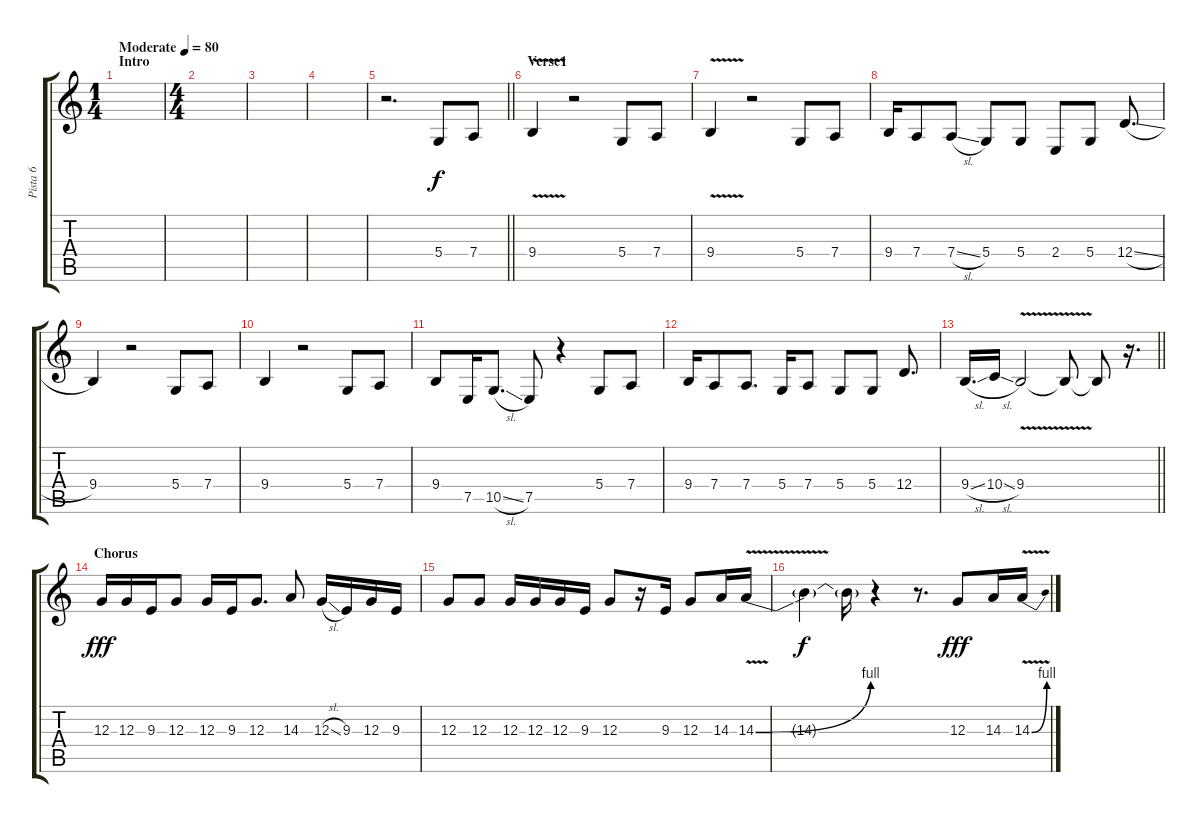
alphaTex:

\track ("Pista 6" "Pista 6") {instrument violin}
\staff {score tabs}
\tuning (E4 B3 G3 D3 A2 E2) {hide}
\ts (1 4)
\section ("" "Intro")
\tempo (80 "Moderate")
\clef g2
\ks c
|
\ts (4 4)
|
|
|
\barLineRight lightlight
r.2{d} 5.4.8 7.4.8 |
\section ("" "Verse1")
9.4{v}.4 r.2 5.4.8 7.4.8 |
9.4{v}.4 r.2 5.4.8 7.4.8 |
9.4.16 7.4.8 7.4{sl}.8 5.4.8 5.4.8 2.4.8 5.4.8 12.4{sl}.8{d} |
9.4.4 r.2 5.4.8 7.4.8 |
9.4.4 r.2 5.4.8 7.4.8 |
9.4.8 7.5.16 10.5{sl}.8{d} 7.5.8 r.4 5.4.8 7.4.8 |
9.4.16 7.4.8 7.4.8{d} 5.4.16 7.4.8 5.4.8 5.4.8 12.4.8{d} |
\barLineRight lightlight
9.4{sl}.16{d} 10.4{sl}.16 9.4{v}.2 9.4{t}.8{dy f} 9.4{t}.8 r.16{d} |
\section ("" "Chorus")
12.3.16{dy fff} 12.3.16 9.3.16 12.3.8 12.3.16 9.3.16 12.3.8{d} 14.3.8 12.3{sl}.16 9.3.16 12.3.16 9.3.16 |
12.3.8 12.3.8 12.3.16 12.3.16 12.3.16 9.3.16 12.3.8 r.16 9.3.16 12.3.8 14.3.16 14.3{be (bend 0 0 60 4) v}.16 |
14.3{t}.4{dy f} 14.3{t}.16 r.4 r.8{d} 12.3.8{dy fff} 14.3.16 14.3{be (bend 0 0 60 4) v}.16
